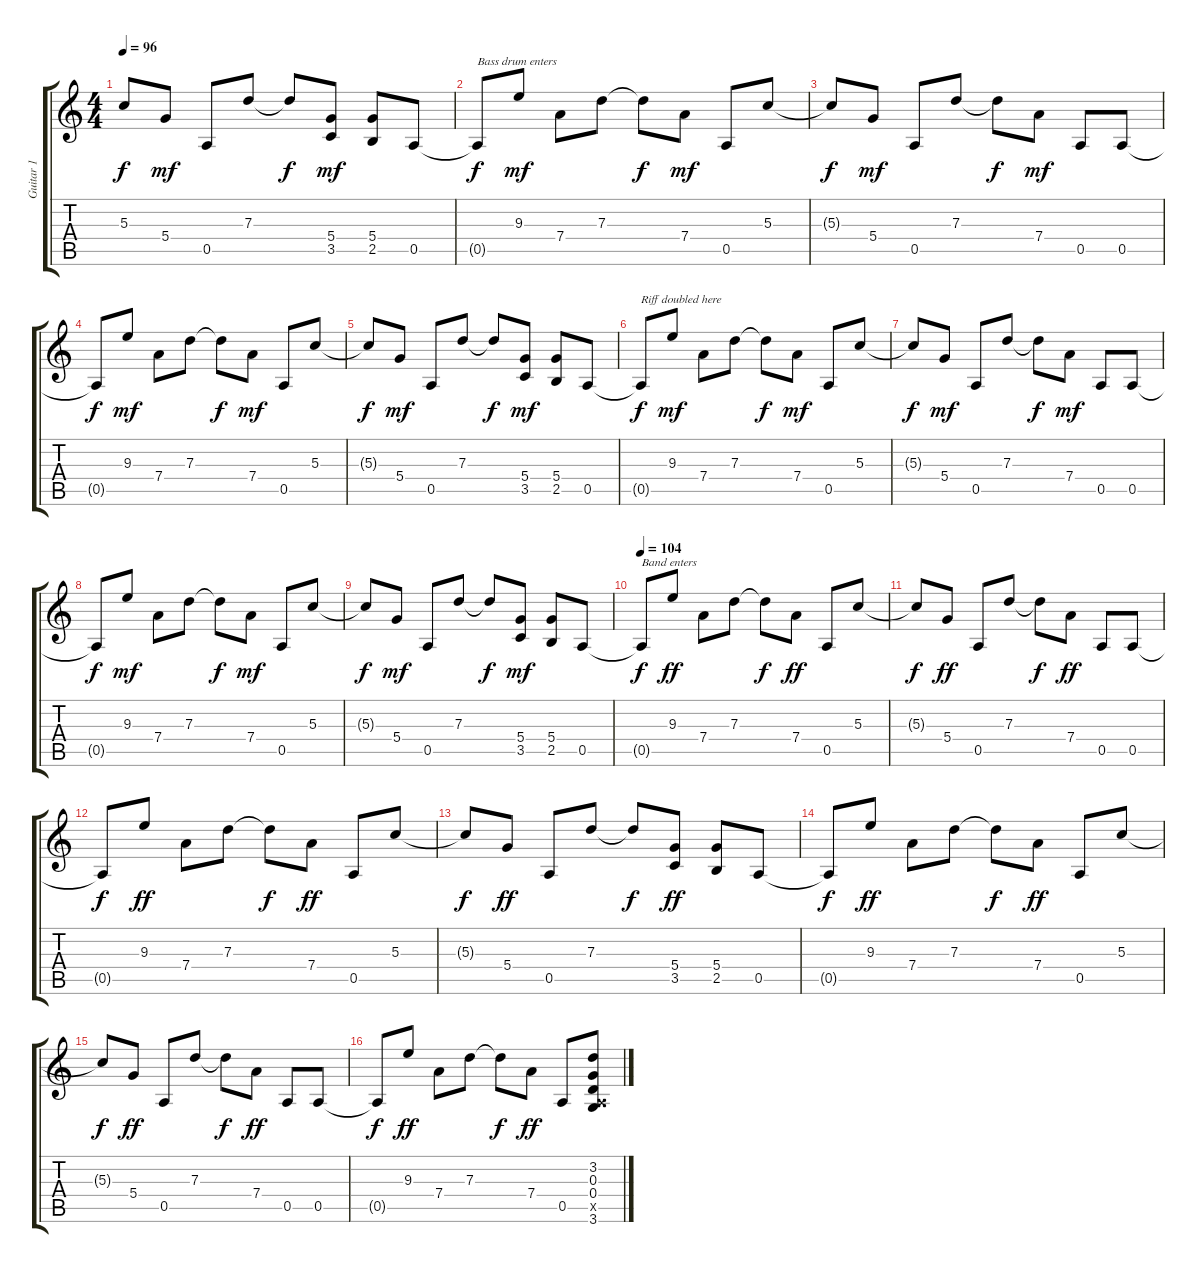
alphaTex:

\track ("Guitar 1" "Guitar 1") {instrument overdrivenguitar}
\staff {score tabs}
\tuning (E4 B3 G3 D3 A2 E2) {hide}
\ts (4 4)
\tempo 96
\clef g2
\ks c
5.3{t}.8{dy f} 5.4.8{dy mf} 0.5.8 7.3.8 7.3{t}.8{dy f} (5.4 3.5).8{dy mf} (5.4 2.5).8 0.5.8 |
0.5{t}.8{txt "Bass drum enters" dy f} 9.3.8{dy mf} 7.4.8 7.3.8 7.3{t}.8{dy f} 7.4.8{dy mf} 0.5.8 5.3.8 |
5.3{t}.8{dy f} 5.4.8{dy mf} 0.5.8 7.3.8 7.3{t}.8{dy f} 7.4.8{dy mf} 0.5.8 0.5.8 |
0.5{t}.8{dy f} 9.3.8{dy mf} 7.4.8 7.3.8 7.3{t}.8{dy f} 7.4.8{dy mf} 0.5.8 5.3.8 |
5.3{t}.8{dy f} 5.4.8{dy mf} 0.5.8 7.3.8 7.3{t}.8{dy f} (5.4 3.5).8{dy mf} (5.4 2.5).8 0.5.8 |
0.5{t}.8{txt "Riff doubled here" dy f} 9.3.8{dy mf} 7.4.8 7.3.8 7.3{t}.8{dy f} 7.4.8{dy mf} 0.5.8 5.3.8 |
5.3{t}.8{dy f} 5.4.8{dy mf} 0.5.8 7.3.8 7.3{t}.8{dy f} 7.4.8{dy mf} 0.5.8 0.5.8 |
0.5{t}.8{dy f} 9.3.8{dy mf} 7.4.8 7.3.8 7.3{t}.8{dy f} 7.4.8{dy mf} 0.5.8 5.3.8 |
5.3{t}.8{dy f} 5.4.8{dy mf} 0.5.8 7.3.8 7.3{t}.8{dy f} (5.4 3.5).8{dy mf} (5.4 2.5).8 0.5.8 |
\tempo 104
0.5{t}.8{txt "Band enters" dy f} 9.3.8{dy ff} 7.4.8 7.3.8 7.3{t}.8{dy f} 7.4.8{dy ff} 0.5.8 5.3.8 |
5.3{t}.8{dy f} 5.4.8{dy ff} 0.5.8 7.3.8 7.3{t}.8{dy f} 7.4.8{dy ff} 0.5.8 0.5.8 |
0.5{t}.8{dy f} 9.3.8{dy ff} 7.4.8 7.3.8 7.3{t}.8{dy f} 7.4.8{dy ff} 0.5.8 5.3.8 |
5.3{t}.8{dy f} 5.4.8{dy ff} 0.5.8 7.3.8 7.3{t}.8{dy f} (5.4 3.5).8{dy ff} (5.4 2.5).8 0.5.8 |
0.5{t}.8{dy f} 9.3.8{dy ff} 7.4.8 7.3.8 7.3{t}.8{dy f} 7.4.8{dy ff} 0.5.8 5.3.8 |
5.3{t}.8{dy f} 5.4.8{dy ff} 0.5.8 7.3.8 7.3{t}.8{dy f} 7.4.8{dy ff} 0.5.8 0.5.8 |
0.5{t}.8{dy f} 9.3.8{dy ff} 7.4.8 7.3.8 7.3{t}.8{dy f} 7.4.8{dy ff} 0.5.8 (3.2 0.3 0.4 0.5{x} 3.6).8
